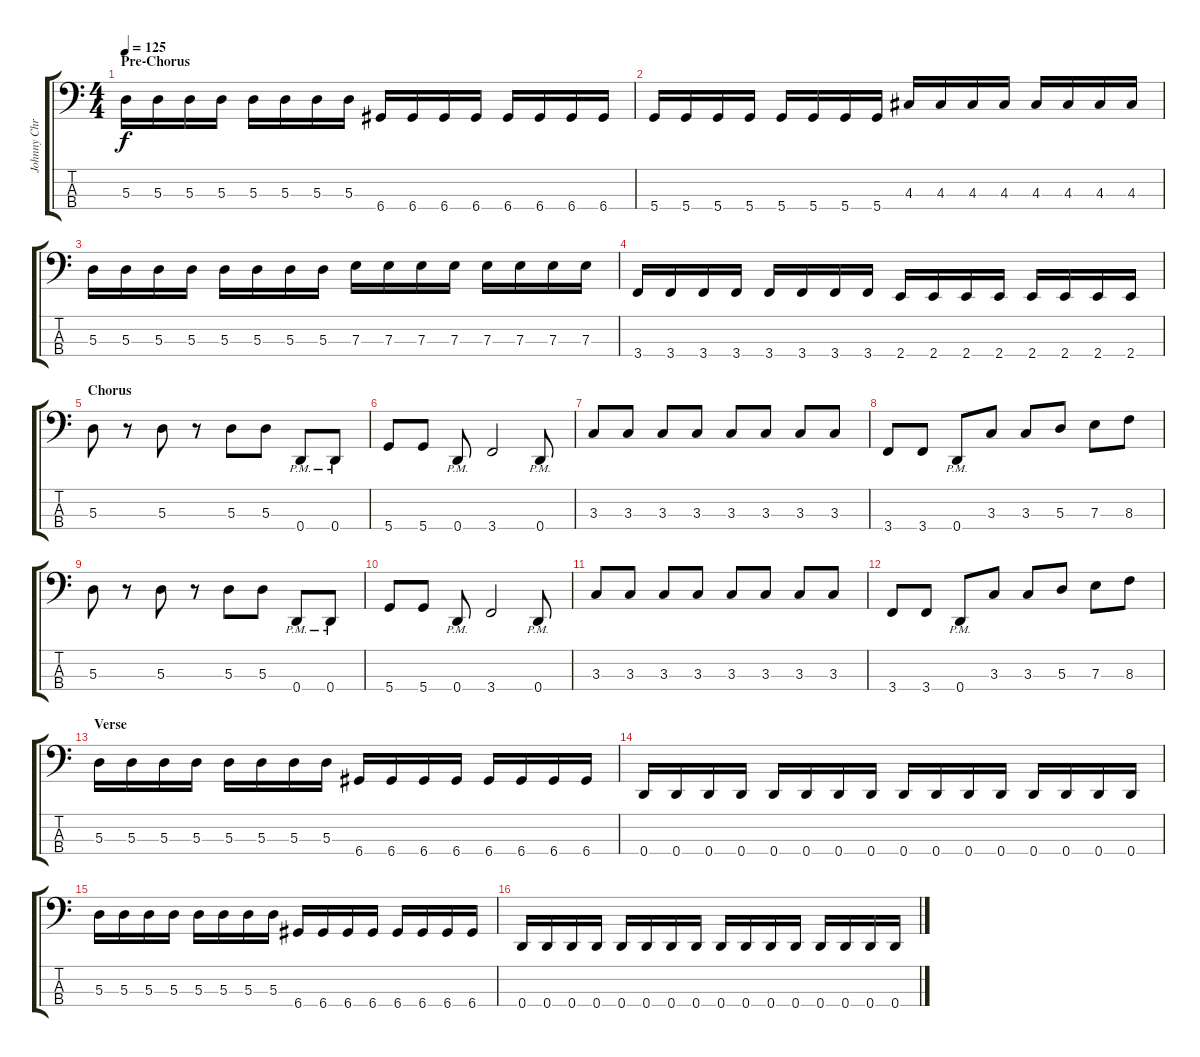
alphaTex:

\track ("Johnny Christ" "Johnny Chr") {instrument electricbasspick}
\staff {score tabs}
\tuning (G2 D2 A1 D1) {hide}
\ts (4 4)
\section ("" "Pre-Chorus")
\tempo 125
\clef f4
\ks c
5.3.16{dy f} 5.3.16 5.3.16 5.3.16 5.3.16 5.3.16 5.3.16 5.3.16 6.4.16 6.4.16 6.4.16 6.4.16 6.4.16 6.4.16 6.4.16 6.4.16 |
5.4.16 5.4.16 5.4.16 5.4.16 5.4.16 5.4.16 5.4.16 5.4.16 4.3.16 4.3.16 4.3.16 4.3.16 4.3.16 4.3.16 4.3.16 4.3.16 |
5.3.16 5.3.16 5.3.16 5.3.16 5.3.16 5.3.16 5.3.16 5.3.16 7.3.16 7.3.16 7.3.16 7.3.16 7.3.16 7.3.16 7.3.16 7.3.16 |
3.4.16 3.4.16 3.4.16 3.4.16 3.4.16 3.4.16 3.4.16 3.4.16 2.4.16 2.4.16 2.4.16 2.4.16 2.4.16 2.4.16 2.4.16 2.4.16 |
\section ("" "Chorus")
5.3.8 r.8 5.3.8 r.8 5.3.8 5.3.8 0.4{pm}.8 0.4{pm}.8 |
5.4.8 5.4.8 0.4{pm}.8 3.4.2 0.4{pm}.8 |
3.3.8 3.3.8 3.3.8 3.3.8 3.3.8 3.3.8 3.3.8 3.3.8 |
3.4.8 3.4.8 0.4{pm}.8 3.3.8 3.3.8 5.3.8 7.3.8 8.3.8 |
5.3.8 r.8 5.3.8 r.8 5.3.8 5.3.8 0.4{pm}.8 0.4{pm}.8 |
5.4.8 5.4.8 0.4{pm}.8 3.4.2 0.4{pm}.8 |
3.3.8 3.3.8 3.3.8 3.3.8 3.3.8 3.3.8 3.3.8 3.3.8 |
3.4.8 3.4.8 0.4{pm}.8 3.3.8 3.3.8 5.3.8 7.3.8 8.3.8 |
\section ("" "Verse")
5.3.16 5.3.16 5.3.16 5.3.16 5.3.16 5.3.16 5.3.16 5.3.16 6.4.16 6.4.16 6.4.16 6.4.16 6.4.16 6.4.16 6.4.16 6.4.16 |
0.4.16 0.4.16 0.4.16 0.4.16 0.4.16 0.4.16 0.4.16 0.4.16 0.4.16 0.4.16 0.4.16 0.4.16 0.4.16 0.4.16 0.4.16 0.4.16 |
5.3.16 5.3.16 5.3.16 5.3.16 5.3.16 5.3.16 5.3.16 5.3.16 6.4.16 6.4.16 6.4.16 6.4.16 6.4.16 6.4.16 6.4.16 6.4.16 |
0.4.16 0.4.16 0.4.16 0.4.16 0.4.16 0.4.16 0.4.16 0.4.16 0.4.16 0.4.16 0.4.16 0.4.16 0.4.16 0.4.16 0.4.16 0.4.16
